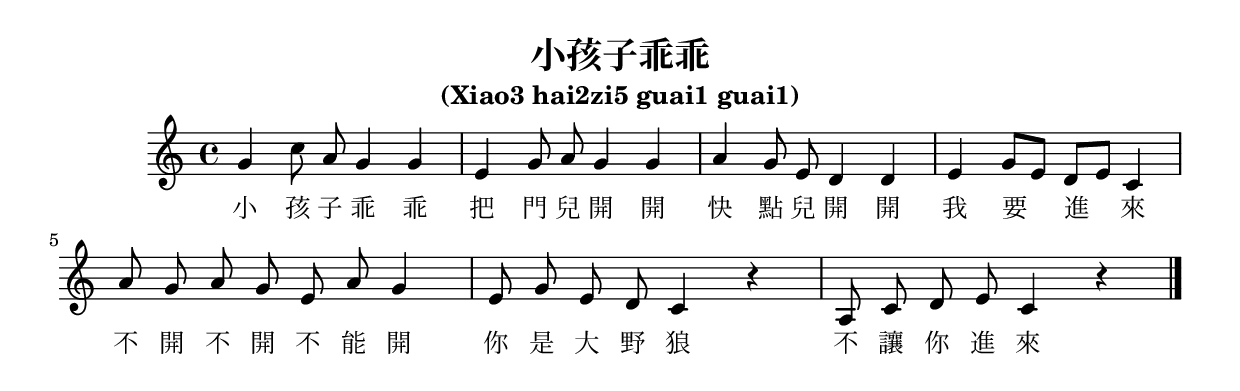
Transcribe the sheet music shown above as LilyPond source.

%% xiao-haizi-guai-guai.ly
%%
%% (xiao3: small,
%%  hai2zi5: child,
%%  guai1-guai1: well-behaved)

\version "2.10.0"

\header {
  title = "小孩子乖乖"
  subtitle = "(Xiao3 hai2zi5 guai1 guai1)"
}

<<
  \relative c'' {
    %% Beams are melismata, no autobeams.
    \set Staff.autoBeaming = ##f

    | g4 c8 a g4 g
    | e4 g8 a g4 g
    | a4 g8 e d4 d
    | e4 g8[ e] d[ e] c4
    
    | a'8 g a g e a g4
    | e8 g e d c4 r
    | a8 c d e c4 r \bar "|."
  }
  \addlyrics {
    小 孩 子 乖 乖
    把 門 兒 開 開
    快 點 兒 開 開
    我 要 進 來
    
    不 開 不 開 不 能 開
    你 是 大 野 狼
    不 讓 你 進 來
  }
>>

%%% Local Variables:
%%% coding: utf-8
%%% End:
